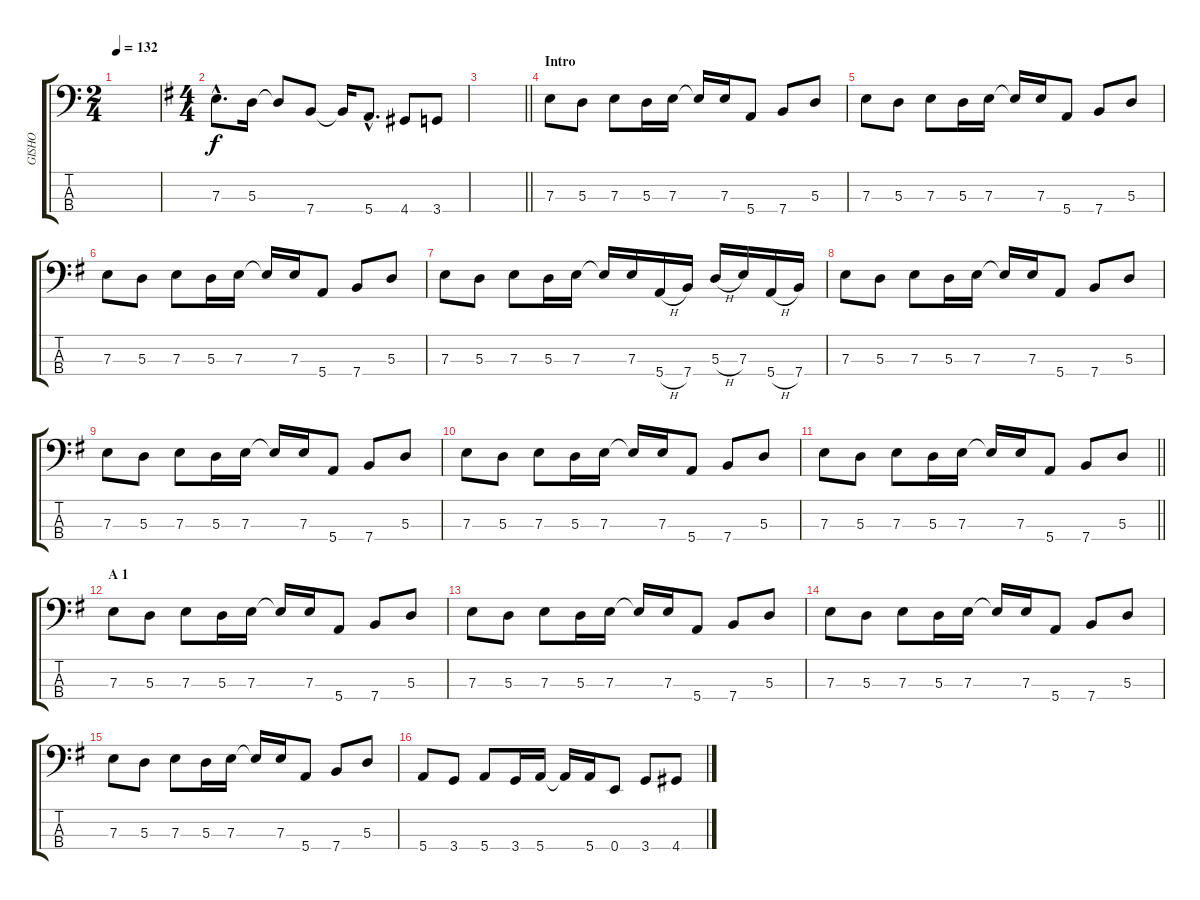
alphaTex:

\track ("GISHO" "GISHO") {instrument electricbasspick}
\staff {score tabs}
\tuning (G2 D2 A1 E1) {hide}
\ts (2 4)
\tempo 132
\clef f4
\ks c
|
\ts (4 4)
\ks g
7.3{hac}.8{d} 5.3.16 5.3{t}.8 7.4.8 7.4{t}.16 5.4{hac}.8{d} 4.4.8 3.4.8 |
\barLineRight lightlight
|
\section ("" "Intro ")
7.3.8 5.3.8 7.3.8 5.3.16 7.3.16 7.3{t}.16 7.3.16 5.4.8 7.4.8 5.3.8 |
7.3.8 5.3.8 7.3.8 5.3.16 7.3.16 7.3{t}.16 7.3.16 5.4.8 7.4.8 5.3.8 |
7.3.8 5.3.8 7.3.8 5.3.16 7.3.16 7.3{t}.16 7.3.16 5.4.8 7.4.8 5.3.8 |
7.3.8 5.3.8 7.3.8 5.3.16 7.3.16 7.3{t}.16 7.3.16 5.4{h}.16 7.4.16 5.3{h}.16 7.3.16 5.4{h}.16 7.4.16 |
7.3.8 5.3.8 7.3.8 5.3.16 7.3.16 7.3{t}.16 7.3.16 5.4.8 7.4.8 5.3.8 |
7.3.8 5.3.8 7.3.8 5.3.16 7.3.16 7.3{t}.16 7.3.16 5.4.8 7.4.8 5.3.8 |
7.3.8 5.3.8 7.3.8 5.3.16 7.3.16 7.3{t}.16 7.3.16 5.4.8 7.4.8 5.3.8 |
\barLineRight lightlight
7.3.8 5.3.8 7.3.8 5.3.16 7.3.16 7.3{t}.16 7.3.16 5.4.8 7.4.8 5.3.8 |
\section ("" "A 1")
7.3.8 5.3.8 7.3.8 5.3.16 7.3.16 7.3{t}.16 7.3.16 5.4.8 7.4.8 5.3.8 |
7.3.8 5.3.8 7.3.8 5.3.16 7.3.16 7.3{t}.16 7.3.16 5.4.8 7.4.8 5.3.8 |
7.3.8 5.3.8 7.3.8 5.3.16 7.3.16 7.3{t}.16 7.3.16 5.4.8 7.4.8 5.3.8 |
7.3.8 5.3.8 7.3.8 5.3.16 7.3.16 7.3{t}.16 7.3.16 5.4.8 7.4.8 5.3.8 |
5.4.8 3.4.8 5.4.8 3.4.16 5.4.16 5.4{t}.16 5.4.16 0.4.8 3.4.8 4.4.8
